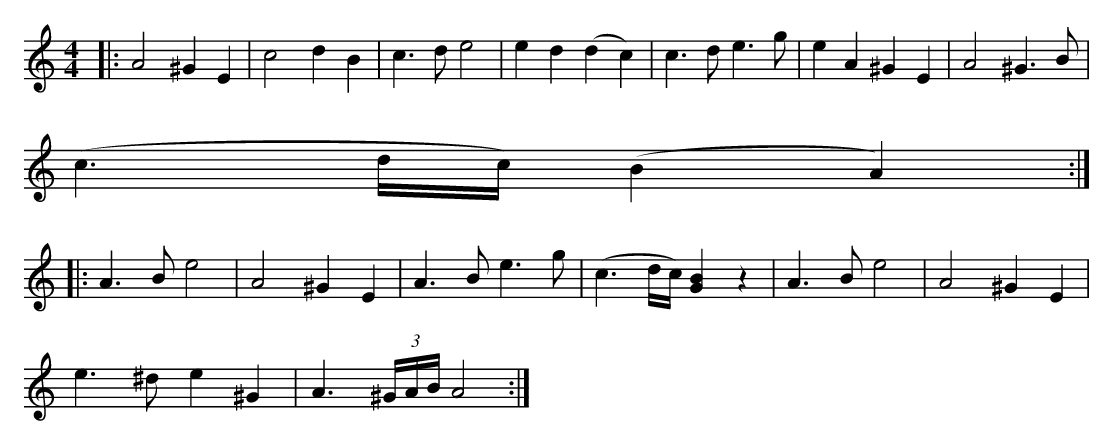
X:1
M:4/4
K:Amin
|:A4 ^G2E2|c4 d2B2|c3d e4|e2d2 (d2c2)|c3d e3g|e2A2 ^G2E2|A4 ^G3B|
(c3 d/c/) (B2A2):|
|:A3B e4|A4 ^G2E2|A3 B e3g|(c3 d/c/) [G2B2] z2|A3 B e4|A4 ^G2E2|
e3 ^d e2 ^G2|A3 (3^G/A/B/ A4:|
